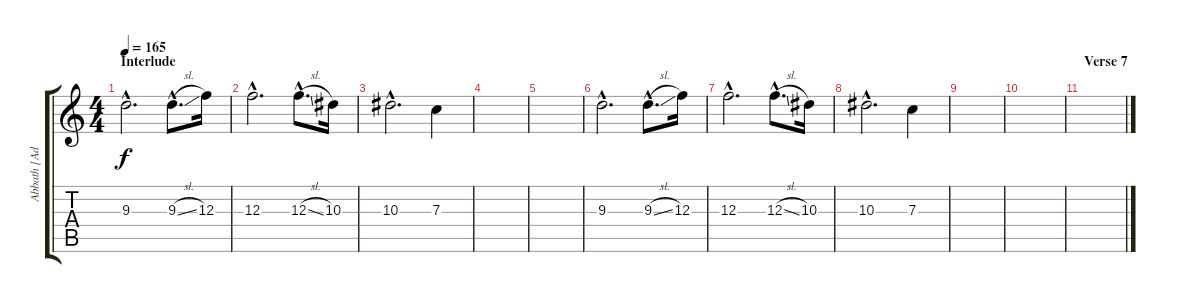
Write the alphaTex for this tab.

\track ("Abbath [Additional Guitar]" "Abbath [Ad") {instrument overdrivenguitar}
\staff {score tabs}
\tuning (D4 A3 F3 C3 G2 D2) {hide}
\ts (4 4)
\section ("" "Interlude")
\tempo 165
\clef g2
\ks c
9.3{hac}.2{d dy f} 9.3{sl hac}.8{d} 12.3.16 |
12.3{hac}.2{d} 12.3{sl hac}.8{d} 10.3.16 |
10.3{hac}.2{d} 7.3.4 |
|
|
9.3{hac}.2{d} 9.3{sl hac}.8{d} 12.3.16 |
12.3{hac}.2{d} 12.3{sl hac}.8{d} 10.3.16 |
10.3{hac}.2{d} 7.3.4 |
|
|
\section ("" "Verse 7")
